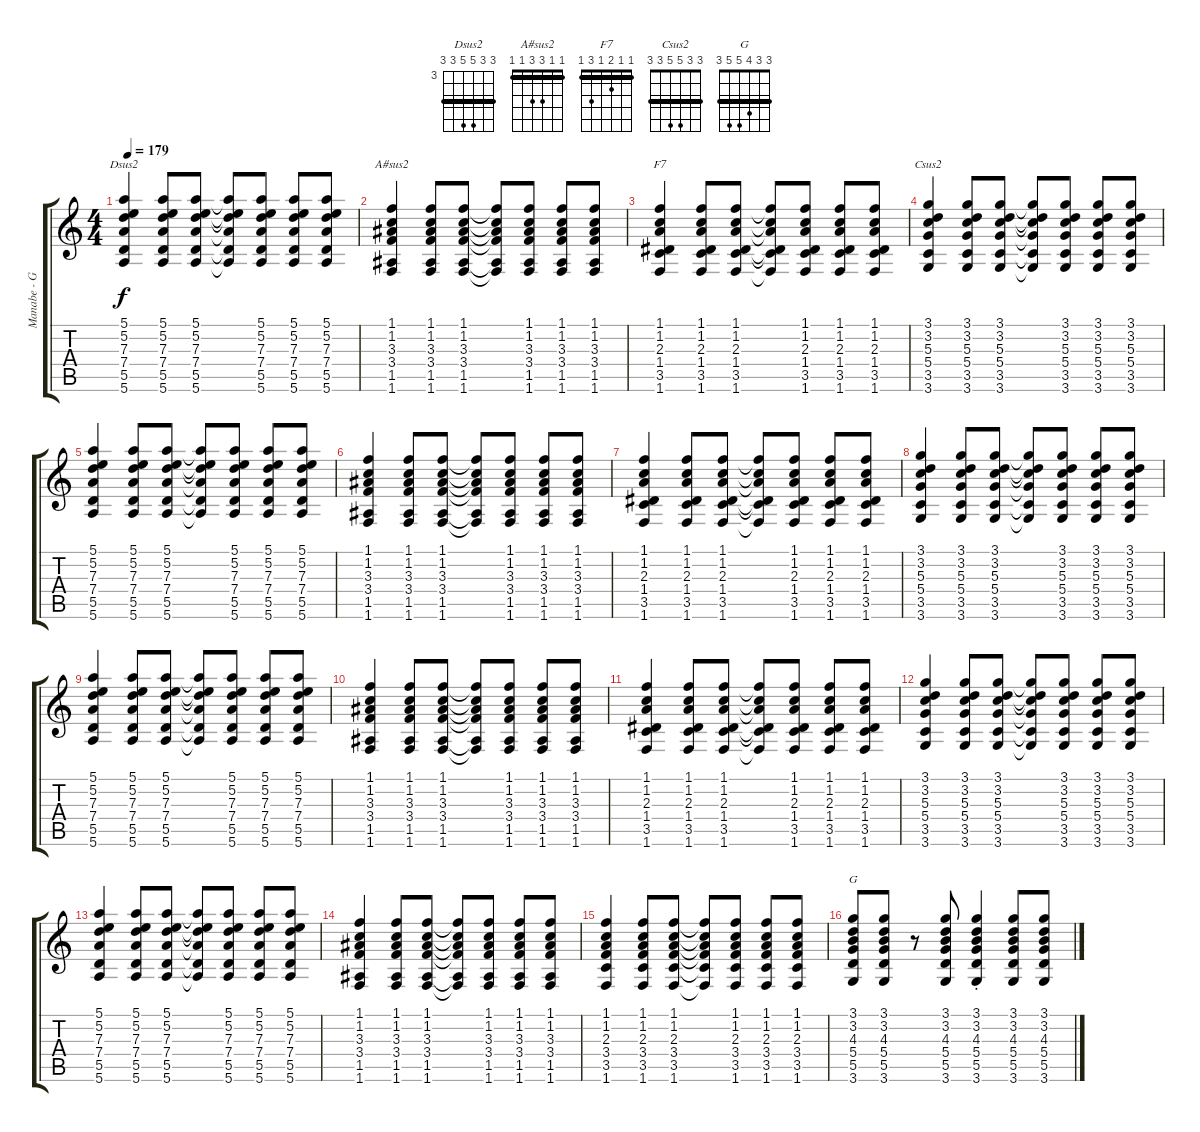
\track ("Manabe - Guit. II" "Manabe - G") {instrument distortionguitar}
\staff {score tabs}
\tuning (E4 B3 G3 D3 A2 E2) {hide}
\chord ("Dsus2" 5 5 7 7 5 5) {firstfret 3 barre 5}
\chord ("A#sus2" 1 1 3 3 1 1) {barre 1}
\chord ("F7" 1 1 2 1 3 1) {barre 1}
\chord ("Csus2" 3 3 5 5 3 3) {barre 3}
\chord ("G" 3 3 4 5 5 3) {barre 3}
\ts (4 4)
\tempo 179
\clef g2
\ks c
(5.1 5.2 7.3 7.4 5.5 5.6).4{ch "Dsus2" dy f} (5.1 5.2 7.3 7.4 5.5 5.6).8 (5.1 5.2 7.3 7.4 5.5 5.6).8 (5.1{t} 5.2{t} 7.3{t} 7.4{t} 5.5{t} 5.6{t}).8 (5.1 5.2 7.3 7.4 5.5 5.6).8 (5.1 5.2 7.3 7.4 5.5 5.6).8 (5.1 5.2 7.3 7.4 5.5 5.6).8 |
(1.1 1.2 3.3 3.4 1.5 1.6).4{ch "A#sus2"} (1.1 1.2 3.3 3.4 1.5 1.6).8 (1.1 1.2 3.3 3.4 1.5 1.6).8 (1.1{t} 1.2{t} 3.3{t} 3.4{t} 1.5{t} 1.6{t}).8 (1.1 1.2 3.3 3.4 1.5 1.6).8 (1.1 1.2 3.3 3.4 1.5 1.6).8 (1.1 1.2 3.3 3.4 1.5 1.6).8 |
(1.1 1.2 2.3 1.4 3.5 1.6).4{ch "F7"} (1.1 1.2 2.3 1.4 3.5 1.6).8 (1.1 1.2 2.3 1.4 3.5 1.6).8 (1.1{t} 1.2{t} 2.3{t} 1.4{t} 3.5{t} 1.6{t}).8 (1.1 1.2 2.3 1.4 3.5 1.6).8 (1.1 1.2 2.3 1.4 3.5 1.6).8 (1.1 1.2 2.3 1.4 3.5 1.6).8 |
(3.1 3.2 5.3 5.4 3.5 3.6).4{ch "Csus2"} (3.1 3.2 5.3 5.4 3.5 3.6).8 (3.1 3.2 5.3 5.4 3.5 3.6).8 (3.1{t} 3.2{t} 5.3{t} 5.4{t} 3.5{t} 3.6{t}).8 (3.1 3.2 5.3 5.4 3.5 3.6).8 (3.1 3.2 5.3 5.4 3.5 3.6).8 (3.1 3.2 5.3 5.4 3.5 3.6).8 |
(5.1 5.2 7.3 7.4 5.5 5.6).4 (5.1 5.2 7.3 7.4 5.5 5.6).8 (5.1 5.2 7.3 7.4 5.5 5.6).8 (5.1{t} 5.2{t} 7.3{t} 7.4{t} 5.5{t} 5.6{t}).8 (5.1 5.2 7.3 7.4 5.5 5.6).8 (5.1 5.2 7.3 7.4 5.5 5.6).8 (5.1 5.2 7.3 7.4 5.5 5.6).8 |
(1.1 1.2 3.3 3.4 1.5 1.6).4 (1.1 1.2 3.3 3.4 1.5 1.6).8 (1.1 1.2 3.3 3.4 1.5 1.6).8 (1.1{t} 1.2{t} 3.3{t} 3.4{t} 1.5{t} 1.6{t}).8 (1.1 1.2 3.3 3.4 1.5 1.6).8 (1.1 1.2 3.3 3.4 1.5 1.6).8 (1.1 1.2 3.3 3.4 1.5 1.6).8 |
(1.1 1.2 2.3 1.4 3.5 1.6).4 (1.1 1.2 2.3 1.4 3.5 1.6).8 (1.1 1.2 2.3 1.4 3.5 1.6).8 (1.1{t} 1.2{t} 2.3{t} 1.4{t} 3.5{t} 1.6{t}).8 (1.1 1.2 2.3 1.4 3.5 1.6).8 (1.1 1.2 2.3 1.4 3.5 1.6).8 (1.1 1.2 2.3 1.4 3.5 1.6).8 |
(3.1 3.2 5.3 5.4 3.5 3.6).4 (3.1 3.2 5.3 5.4 3.5 3.6).8 (3.1 3.2 5.3 5.4 3.5 3.6).8 (3.1{t} 3.2{t} 5.3{t} 5.4{t} 3.5{t} 3.6{t}).8 (3.1 3.2 5.3 5.4 3.5 3.6).8 (3.1 3.2 5.3 5.4 3.5 3.6).8 (3.1 3.2 5.3 5.4 3.5 3.6).8 |
(5.1 5.2 7.3 7.4 5.5 5.6).4 (5.1 5.2 7.3 7.4 5.5 5.6).8 (5.1 5.2 7.3 7.4 5.5 5.6).8 (5.1{t} 5.2{t} 7.3{t} 7.4{t} 5.5{t} 5.6{t}).8 (5.1 5.2 7.3 7.4 5.5 5.6).8 (5.1 5.2 7.3 7.4 5.5 5.6).8 (5.1 5.2 7.3 7.4 5.5 5.6).8 |
(1.1 1.2 3.3 3.4 1.5 1.6).4 (1.1 1.2 3.3 3.4 1.5 1.6).8 (1.1 1.2 3.3 3.4 1.5 1.6).8 (1.1{t} 1.2{t} 3.3{t} 3.4{t} 1.5{t} 1.6{t}).8 (1.1 1.2 3.3 3.4 1.5 1.6).8 (1.1 1.2 3.3 3.4 1.5 1.6).8 (1.1 1.2 3.3 3.4 1.5 1.6).8 |
(1.1 1.2 2.3 1.4 3.5 1.6).4 (1.1 1.2 2.3 1.4 3.5 1.6).8 (1.1 1.2 2.3 1.4 3.5 1.6).8 (1.1{t} 1.2{t} 2.3{t} 1.4{t} 3.5{t} 1.6{t}).8 (1.1 1.2 2.3 1.4 3.5 1.6).8 (1.1 1.2 2.3 1.4 3.5 1.6).8 (1.1 1.2 2.3 1.4 3.5 1.6).8 |
(3.1 3.2 5.3 5.4 3.5 3.6).4 (3.1 3.2 5.3 5.4 3.5 3.6).8 (3.1 3.2 5.3 5.4 3.5 3.6).8 (3.1{t} 3.2{t} 5.3{t} 5.4{t} 3.5{t} 3.6{t}).8 (3.1 3.2 5.3 5.4 3.5 3.6).8 (3.1 3.2 5.3 5.4 3.5 3.6).8 (3.1 3.2 5.3 5.4 3.5 3.6).8 |
(5.1 5.2 7.3 7.4 5.5 5.6).4 (5.1 5.2 7.3 7.4 5.5 5.6).8 (5.1 5.2 7.3 7.4 5.5 5.6).8 (5.1{t} 5.2{t} 7.3{t} 7.4{t} 5.5{t} 5.6{t}).8 (5.1 5.2 7.3 7.4 5.5 5.6).8 (5.1 5.2 7.3 7.4 5.5 5.6).8 (5.1 5.2 7.3 7.4 5.5 5.6).8 |
(1.1 1.2 3.3 3.4 1.5 1.6).4 (1.1 1.2 3.3 3.4 1.5 1.6).8 (1.1 1.2 3.3 3.4 1.5 1.6).8 (1.1{t} 1.2{t} 3.3{t} 3.4{t} 1.5{t} 1.6{t}).8 (1.1 1.2 3.3 3.4 1.5 1.6).8 (1.1 1.2 3.3 3.4 1.5 1.6).8 (1.1 1.2 3.3 3.4 1.5 1.6).8 |
(1.1 1.2 2.3 3.4 3.5 1.6).4 (1.1 1.2 2.3 3.4 3.5 1.6).8 (1.1 1.2 2.3 3.4 3.5 1.6).8 (1.1{t} 1.2{t} 2.3{t} 3.4{t} 3.5{t} 1.6{t}).8 (1.1 1.2 2.3 3.4 3.5 1.6).8 (1.1 1.2 2.3 3.4 3.5 1.6).8 (1.1 1.2 2.3 3.4 3.5 1.6).8 |
(3.1 3.2 4.3 5.4 5.5 3.6).8{ch "G"} (3.1 3.2 4.3 5.4 5.5 3.6).8 r.8 (3.1 3.2 4.3 5.4 5.5 3.6).8 (3.1{st} 3.2{st} 4.3{st} 5.4{st} 5.5{st} 3.6{st}).4 (3.1 3.2 4.3 5.4 5.5 3.6).8 (3.1 3.2 4.3 5.4 5.5 3.6).8
